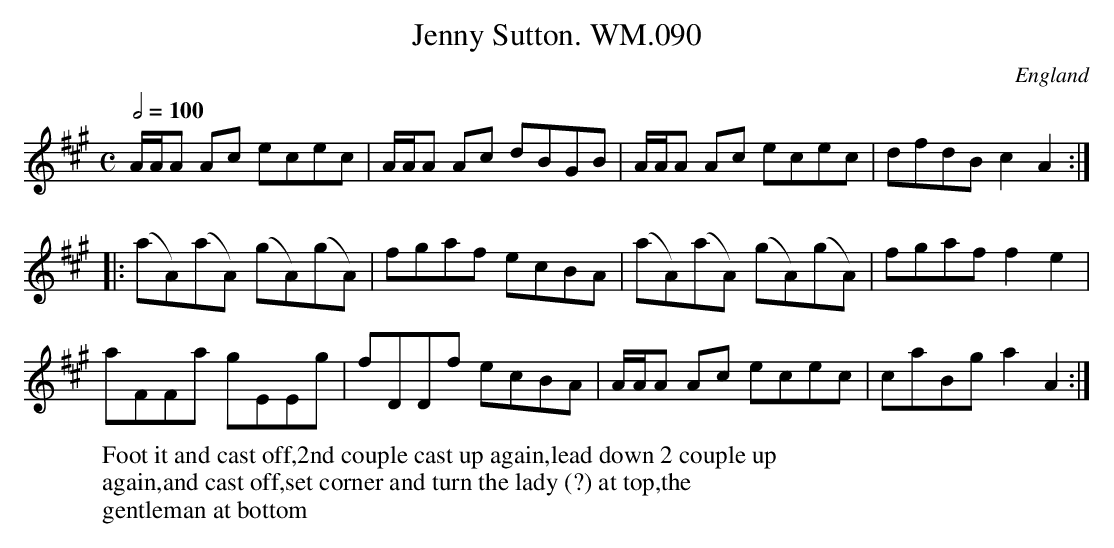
X:1
T:Jenny Sutton. WM.090
L:1/8
M:C
O:England
Q:1/2=100
W:Foot it and cast off,2nd couple cast up again,lead down 2 couple up
W:again,and cast off,set corner and turn the lady (?) at top,the
W:gentleman at bottom
K:A
A/A/A Ac ecec|A/A/A Ac dBGB|A/A/A Ac ecec|dfdBc2A2:|!
|:(aA)(aA) (gA)(gA)|fgaf ecBA|(aA)(aA) (gA)(gA)|fgaff2e2|!
aFFa gEEg|fDDf ecBA|A/A/A Ac ecec|caBga2A2:|
